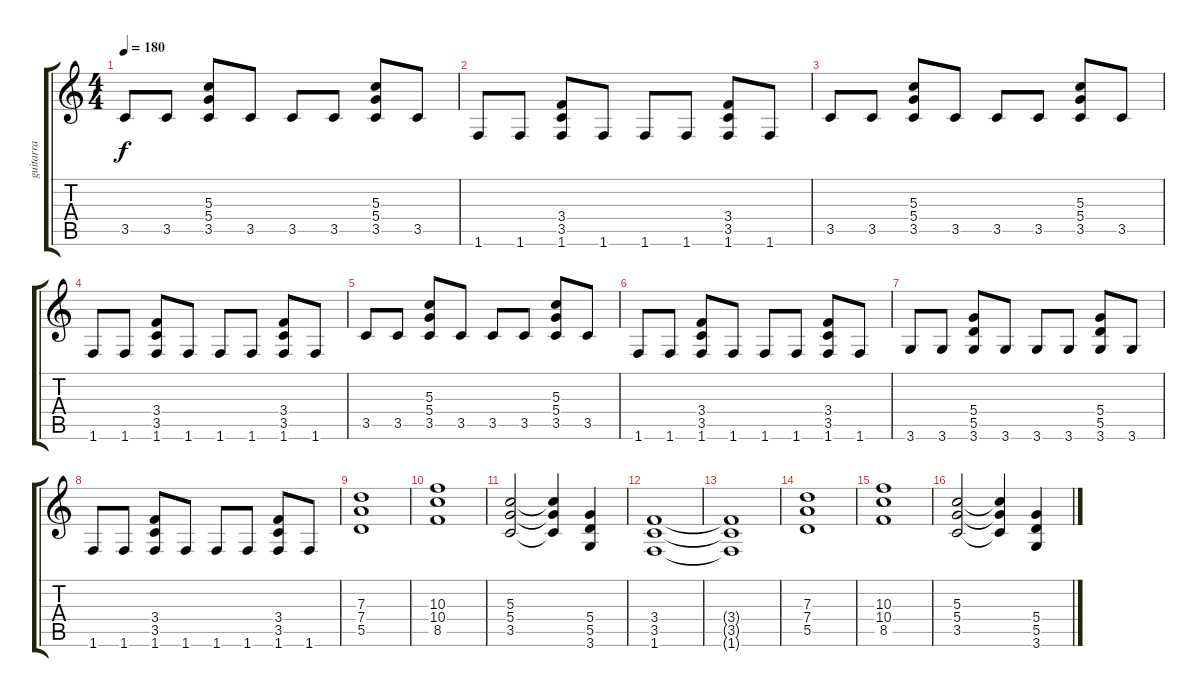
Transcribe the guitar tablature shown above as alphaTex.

\track ("guitarra" "guitarra") {instrument distortionguitar}
\staff {score tabs}
\tuning (E4 B3 G3 D3 A2 E2) {hide}
\ts (4 4)
\tempo 180
\clef g2
\ks c
3.5.8{dy f} 3.5.8 (5.3 5.4 3.5).8 3.5.8 3.5.8 3.5.8 (5.3 5.4 3.5).8 3.5.8 |
1.6.8 1.6.8 (3.4 3.5 1.6).8 1.6.8 1.6.8 1.6.8 (3.4 3.5 1.6).8 1.6.8 |
3.5.8 3.5.8 (5.3 5.4 3.5).8 3.5.8 3.5.8 3.5.8 (5.3 5.4 3.5).8 3.5.8 |
1.6.8 1.6.8 (3.4 3.5 1.6).8 1.6.8 1.6.8 1.6.8 (3.4 3.5 1.6).8 1.6.8 |
3.5.8 3.5.8 (5.3 5.4 3.5).8 3.5.8 3.5.8 3.5.8 (5.3 5.4 3.5).8 3.5.8 |
1.6.8 1.6.8 (3.4 3.5 1.6).8 1.6.8 1.6.8 1.6.8 (3.4 3.5 1.6).8 1.6.8 |
3.6.8 3.6.8 (5.4 5.5 3.6).8 3.6.8 3.6.8 3.6.8 (5.4 5.5 3.6).8 3.6.8 |
1.6.8 1.6.8 (3.4 3.5 1.6).8 1.6.8 1.6.8 1.6.8 (3.4 3.5 1.6).8 1.6.8 |
(7.3 7.4 5.5).1 |
(10.3 10.4 8.5).1 |
(5.3 5.4 3.5).2 (5.3{t} 5.4{t} 3.5{t}).4 (5.4 5.5 3.6).4 |
(3.4 3.5 1.6).1 |
(3.4{t} 3.5{t} 1.6{t}).1 |
(7.3 7.4 5.5).1 |
(10.3 10.4 8.5).1 |
(5.3 5.4 3.5).2 (5.3{t} 5.4{t} 3.5{t}).4 (5.4 5.5 3.6).4
